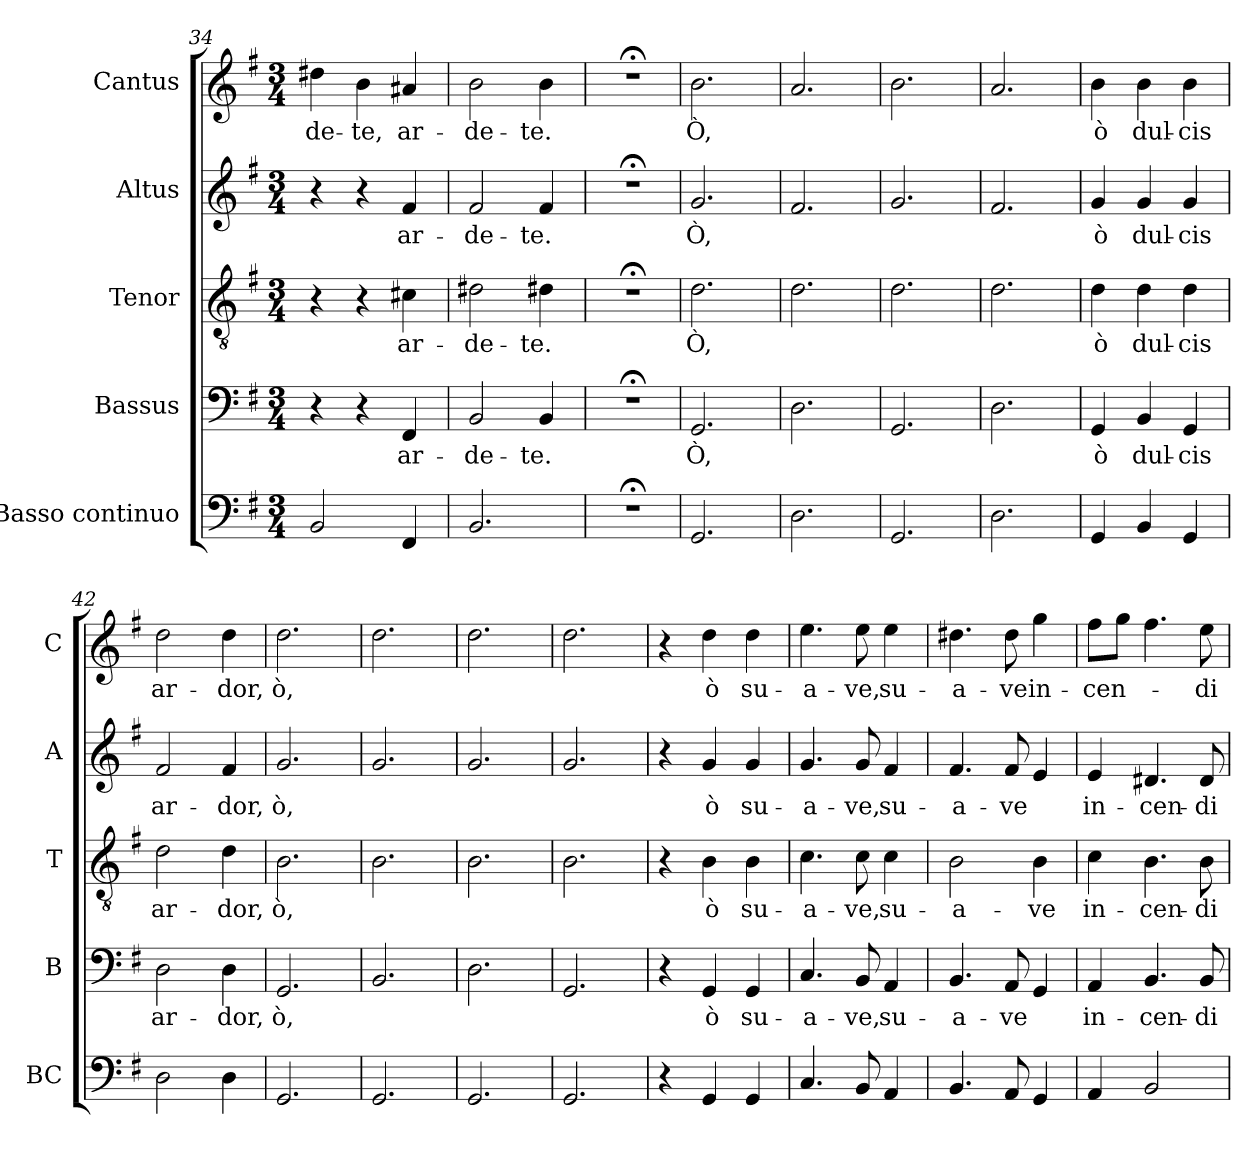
**kern	**kern	**text	**kern	**text	**kern	**text	**kern	**text
*part5	*part4	*part4	*part3	*part3	*part2	*part2	*part1	*part1
*staff5	*staff4	*staff4	*staff3	*staff3	*staff2	*staff2	*staff1	*staff1
*I"Basso continuo	*I"Bassus	*	*I"Tenor	*	*I"Altus	*	*I"Cantus	*
*I'BC	*I'B	*	*I'T	*	*I'A	*	*I'C	*
!!LO:PB:g=z
*clefF4	*clefF4	*	*clefGv2	*	*clefG2	*	*clefG2	*
*k[f#]	*k[f#]	*	*k[f#]	*	*k[f#]	*	*k[f#]	*
*G:	*G:	*	*G:	*	*G:	*	*G:	*
*M3/4	*M3/4	*	*M3/4	*	*M3/4	*	*M3/4	*
=34	=34	=34	=34	=34	=34	=34	=34	=34
!	!	!	!	!	!	!	!	!LO:LY:b
2BB/	4r	.	4r	.	4r	.	4dd#X\	-de-
!	!	!	!	!	!	!	!	!LO:LY:b
.	4r	.	4r	.	4r	.	4b\	-te,
!	!	!LO:LY:b	!	!LO:LY:b	!	!LO:LY:b	!	!LO:LY:b
4FF#/	4FF#/	ar-	4c#X\	ar-	4f#/	ar-	4a#X/	ar-
=35	=35	=35	=35	=35	=35	=35	=35	=35
!	!	!LO:LY:b	!	!LO:LY:b	!	!LO:LY:b	!	!LO:LY:b
2.BB/	2BB/	-de-	2d#X\	-de-	2f#/	-de-	2b\	-de-
!	!	!LO:LY:b	!	!LO:LY:b	!	!LO:LY:b	!	!LO:LY:b
.	4BB/	-te.	4d#X\	-te.	4f#/	-te.	4b\	-te.
=36	=36	=36	=36	=36	=36	=36	=36	=36
2.r;<	2.r;<	.	2.r;<	.	2.r;<	.	2.r;<	.
=37	=37	=37	=37	=37	=37	=37	=37	=37
!	!	!LO:LY:b	!	!LO:LY:b	!	!LO:LY:b	!	!LO:LY:b
2.GG/	2.GG/	Ò,	2.d\	Ò,	2.g/	Ò,	2.b\	Ò,
=38	=38	=38	=38	=38	=38	=38	=38	=38
2.D\	2.D\	.	2.d\	.	2.f#/	.	2.a/	.
=39	=39	=39	=39	=39	=39	=39	=39	=39
2.GG/	2.GG/	.	2.d\	.	2.g/	.	2.b\	.
=40	=40	=40	=40	=40	=40	=40	=40	=40
2.D\	2.D\	.	2.d\	.	2.f#/	.	2.a/	.
!!LO:LB:g=z
=41	=41	=41	=41	=41	=41	=41	=41	=41
!	!	!LO:LY:b	!	!LO:LY:b	!	!LO:LY:b	!	!LO:LY:b
4GG/	4GG/	ò	4d\	ò	4g/	ò	4b\	ò
!	!	!LO:LY:b	!	!LO:LY:b	!	!LO:LY:b	!	!LO:LY:b
4BB/	4BB/	dul-	4d\	dul-	4g/	dul-	4b\	dul-
!	!	!LO:LY:b	!	!LO:LY:b	!	!LO:LY:b	!	!LO:LY:b
4GG/	4GG/	-cis	4d\	-cis	4g/	-cis	4b\	-cis
=42	=42	=42	=42	=42	=42	=42	=42	=42
!	!	!LO:LY:b	!	!LO:LY:b	!	!LO:LY:b	!	!LO:LY:b
2D\	2D\	ar-	2d\	ar-	2f#/	ar-	2dd\	ar-
!	!	!LO:LY:b	!	!LO:LY:b	!	!LO:LY:b	!	!LO:LY:b
4D\	4D\	-dor,	4d\	-dor,	4f#/	-dor,	4dd\	-dor,
=43	=43	=43	=43	=43	=43	=43	=43	=43
!	!	!LO:LY:b	!	!LO:LY:b	!	!LO:LY:b	!	!LO:LY:b
2.GG/	2.GG/	ò,	2.B\	ò,	2.g/	ò,	2.dd\	ò,
=44	=44	=44	=44	=44	=44	=44	=44	=44
2.GG/	2.BB/	.	2.B\	.	2.g/	.	2.dd\	.
=45	=45	=45	=45	=45	=45	=45	=45	=45
2.GG/	2.D\	.	2.B\	.	2.g/	.	2.dd\	.
=46	=46	=46	=46	=46	=46	=46	=46	=46
2.GG/	2.GG/	.	2.B\	.	2.g/	.	2.dd\	.
!!LO:LB:g=z
=47	=47	=47	=47	=47	=47	=47	=47	=47
4r	4r	.	4r	.	4r	.	4r	.
!	!	!LO:LY:b	!	!LO:LY:b	!	!LO:LY:b	!	!LO:LY:b
4GG/	4GG/	ò	4B\	ò	4g/	ò	4dd\	ò
!	!	!LO:LY:b	!	!LO:LY:b	!	!LO:LY:b	!	!LO:LY:b
4GG/	4GG/	su-	4B\	su-	4g/	su-	4dd\	su-
=48	=48	=48	=48	=48	=48	=48	=48	=48
!	!	!LO:LY:b	!	!LO:LY:b	!	!LO:LY:b	!	!LO:LY:b
4.C/	4.C/	-a-	4.c\	-a-	4.g/	-a-	4.ee\	-a-
!	!	!LO:LY:b	!	!LO:LY:b	!	!LO:LY:b	!	!LO:LY:b
8BB/	8BB/	-ve,	8c\	-ve,	8g/	-ve,	8ee\	-ve,
!	!	!LO:LY:b	!	!LO:LY:b	!	!LO:LY:b	!	!LO:LY:b
4AA/	4AA/	su-	4c\	su-	4f#/	su-	4ee\	su-
=49	=49	=49	=49	=49	=49	=49	=49	=49
!	!	!LO:LY:b	!	!LO:LY:b	!	!LO:LY:b	!	!LO:LY:b
4.BB/	4.BB/	-a-	2B\	-a-	4.f#/	-a-	4.dd#X\	-a-
!	!	!LO:LY:b	!	!	!	!LO:LY:b	!	!LO:LY:b
8AA/	8AA/	-ve	.	.	8f#/	-ve	8dd#\	-ve
!	!	!	!	!LO:LY:b	!	!	!	!LO:LY:b
4GG/	4GG/	.	4B\	-ve	4e/	.	4gg\	in-
=50	=50	=50	=50	=50	=50	=50	=50	=50
!	!	!LO:LY:b	!	!LO:LY:b	!	!LO:LY:b	!	!LO:LY:b
4AA/	4AA/	in-	4c\	in-	4e/	in-	8ff#\L	-cen-
.	.	.	.	.	.	.	8gg\J	.
!	!	!LO:LY:b	!	!LO:LY:b	!	!LO:LY:b	!	!
2BB/	4.BB/	-cen-	4.B\	-cen-	4.d#X/	-cen-	4.ff#\	.
!	!	!LO:LY:b	!	!LO:LY:b	!	!LO:LY:b	!	!LO:LY:b
.	8BB/	-di-	8B\	-di-	8d#/	-di-	8ee\	-di-
=	=	=	=	=	=	=	=	=
*-	*-	*-	*-	*-	*-	*-	*-	*-
